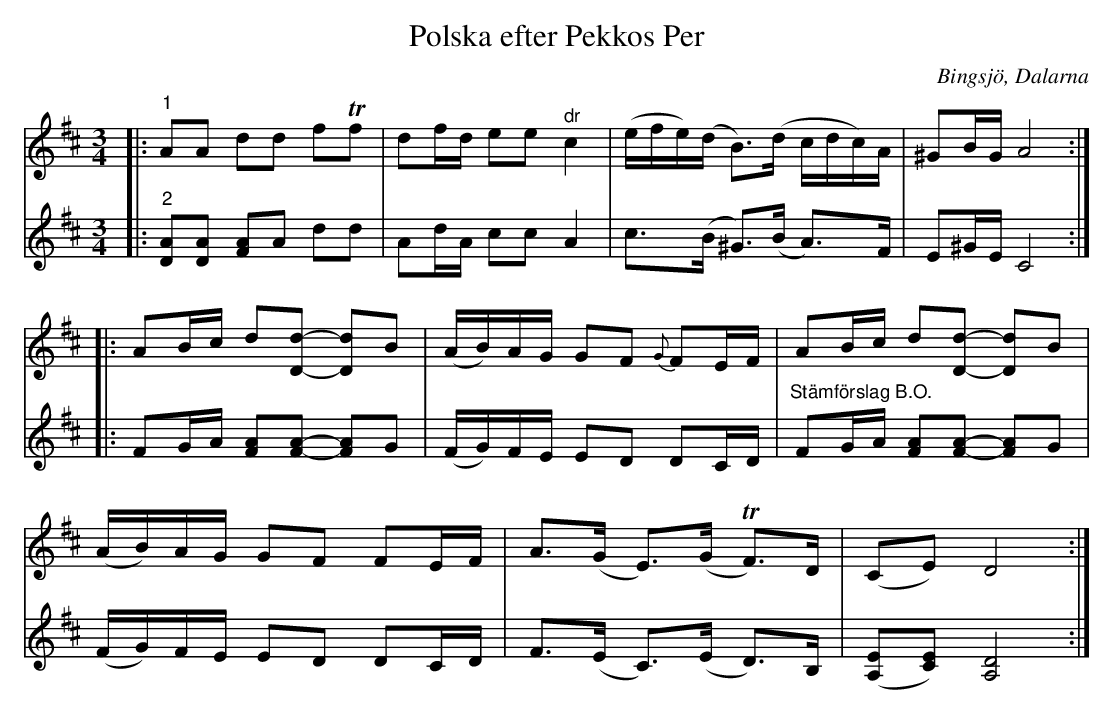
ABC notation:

X:1
T:Polska efter Pekkos Per
O:Bingsjö, Dalarna
L:1/8
M:3/4
K:D
V:1
|:"^1" AA dd fTf | df/d/ ee"^dr" c2 | (e/f/e/)(d/ B>)(d c/d/c/)A/ | ^GB/G/ A4 ::
AB/c/ d[Dd]- [Dd]B | (A/B/)A/G/ GF{G} FE/F/ | AB/c/ d[Dd]- [Dd]B |
(A/B/)A/G/ GF FE/F/ | A>(G E>)(GT F>)D | (CE) D4 :|
V:2
|:"^2" [DA][DA] [FA]A dd | Ad/A/ cc A2 | c>(B ^G>)(B A>)F | E^G/E/ C4 ::
FG/A/ [FA][FA]- [FA]G | (F/G/)F/E/ ED DC/D/ |"^Stämförslag B.O." FG/A/ [FA][FA]- [FA]G |
(F/G/)F/E/ ED DC/D/ | F>(E C>)(E D>)B, | ([A,E][CE]) [A,D]4 :|
